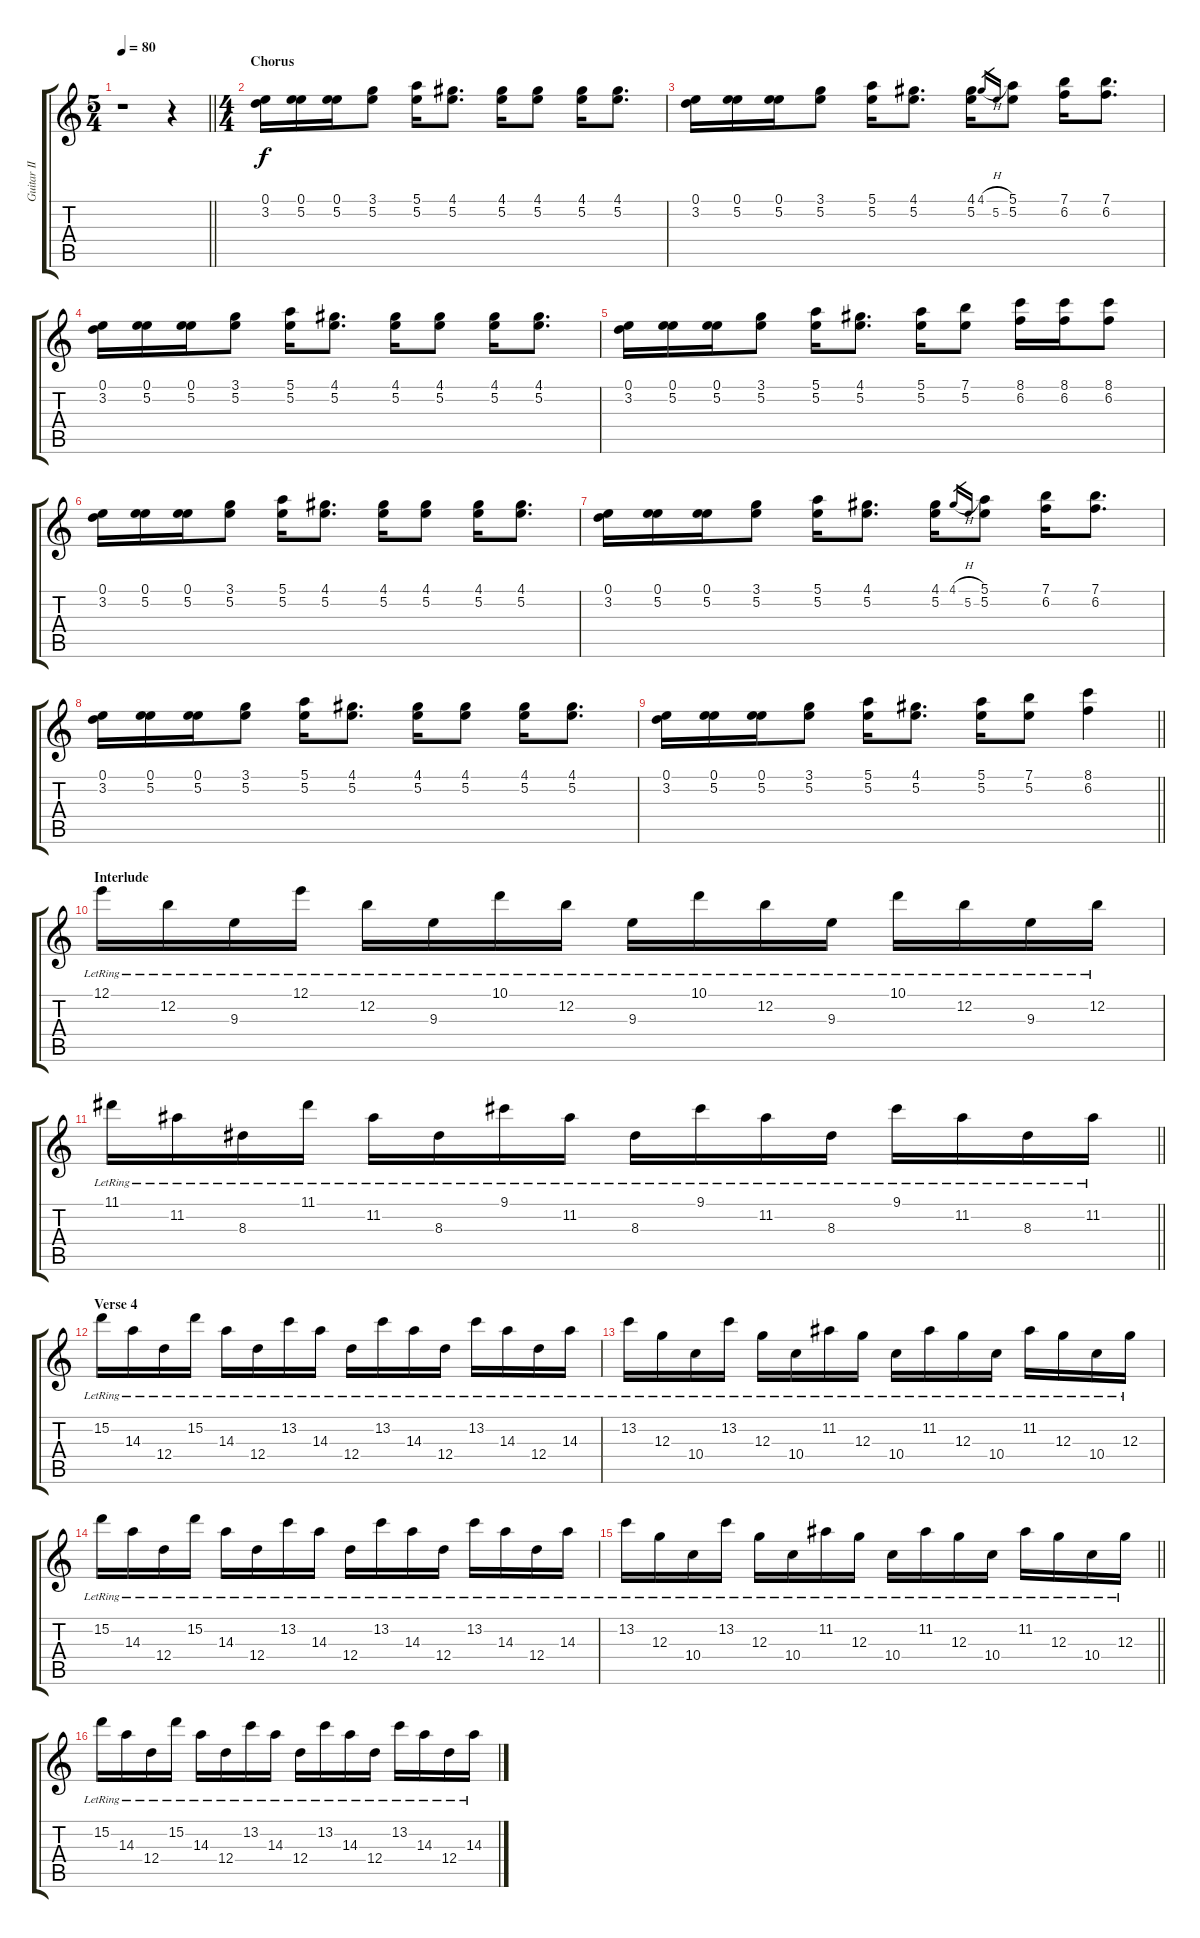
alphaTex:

\track ("Guitar II" "Guitar II") {instrument distortionguitar}
\staff {score tabs}
\tuning (E4 B3 G3 D3 A2 E2) {hide}
\ts (5 4)
\tempo 80
\clef g2
\barLineRight lightlight
\ks c
r.1{dy f} r.4 |
\ts (4 4)
\section ("" "Chorus")
(0.1 3.2).16 (0.1 5.2).16 (0.1 5.2).16 (3.1 5.2).8 (5.1 5.2).16 (4.1 5.2).8{d} (4.1 5.2).16 (4.1 5.2).8 (4.1 5.2).16 (4.1 5.2).8{d} |
(0.1 3.2).16 (0.1 5.2).16 (0.1 5.2).16 (3.1 5.2).8 (5.1 5.2).16 (4.1 5.2).8{d} (4.1 5.2).16 4.1{h}.16{gr} 5.2.16{gr} (5.1 5.2).8 (7.1 6.2).16 (7.1 6.2).8{d} |
(0.1 3.2).16 (0.1 5.2).16 (0.1 5.2).16 (3.1 5.2).8 (5.1 5.2).16 (4.1 5.2).8{d} (4.1 5.2).16 (4.1 5.2).8 (4.1 5.2).16 (4.1 5.2).8{d} |
(0.1 3.2).16 (0.1 5.2).16 (0.1 5.2).16 (3.1 5.2).8 (5.1 5.2).16 (4.1 5.2).8{d} (5.1 5.2).16 (7.1 5.2).8 (8.1 6.2).16 (8.1 6.2).16 (8.1 6.2).8 |
(0.1 3.2).16 (0.1 5.2).16 (0.1 5.2).16 (3.1 5.2).8 (5.1 5.2).16 (4.1 5.2).8{d} (4.1 5.2).16 (4.1 5.2).8 (4.1 5.2).16 (4.1 5.2).8{d} |
(0.1 3.2).16 (0.1 5.2).16 (0.1 5.2).16 (3.1 5.2).8 (5.1 5.2).16 (4.1 5.2).8{d} (4.1 5.2).16 4.1{h}.16{gr} 5.2.16{gr} (5.1 5.2).8 (7.1 6.2).16 (7.1 6.2).8{d} |
(0.1 3.2).16 (0.1 5.2).16 (0.1 5.2).16 (3.1 5.2).8 (5.1 5.2).16 (4.1 5.2).8{d} (4.1 5.2).16 (4.1 5.2).8 (4.1 5.2).16 (4.1 5.2).8{d} |
\barLineRight lightlight
(0.1 3.2).16 (0.1 5.2).16 (0.1 5.2).16 (3.1 5.2).8 (5.1 5.2).16 (4.1 5.2).8{d} (5.1 5.2).16 (7.1 5.2).8 (8.1 6.2).4 |
\section ("" "Interlude")
12.1{lr}.16 12.2{lr}.16 9.3{lr}.16 12.1{lr}.16 12.2{lr}.16 9.3{lr}.16 10.1{lr}.16 12.2{lr}.16 9.3{lr}.16 10.1{lr}.16 12.2{lr}.16 9.3{lr}.16 10.1{lr}.16 12.2{lr}.16 9.3{lr}.16 12.2{lr}.16 |
\barLineRight lightlight
11.1{lr}.16 11.2{lr}.16 8.3{lr}.16 11.1{lr}.16 11.2{lr}.16 8.3{lr}.16 9.1{lr}.16 11.2{lr}.16 8.3{lr}.16 9.1{lr}.16 11.2{lr}.16 8.3{lr}.16 9.1{lr}.16 11.2{lr}.16 8.3{lr}.16 11.2{lr}.16 |
\section ("" "Verse 4")
15.2{lr}.16 14.3{lr}.16 12.4{lr}.16 15.2{lr}.16 14.3{lr}.16 12.4{lr}.16 13.2{lr}.16 14.3{lr}.16 12.4{lr}.16 13.2{lr}.16 14.3{lr}.16 12.4{lr}.16 13.2{lr}.16 14.3{lr}.16 12.4{lr}.16 14.3{lr}.16 |
13.2{lr}.16 12.3{lr}.16 10.4{lr}.16 13.2{lr}.16 12.3{lr}.16 10.4{lr}.16 11.2{lr}.16 12.3{lr}.16 10.4{lr}.16 11.2{lr}.16 12.3{lr}.16 10.4{lr}.16 11.2{lr}.16 12.3{lr}.16 10.4{lr}.16 12.3{lr}.16 |
15.2{lr}.16 14.3{lr}.16 12.4{lr}.16 15.2{lr}.16 14.3{lr}.16 12.4{lr}.16 13.2{lr}.16 14.3{lr}.16 12.4{lr}.16 13.2{lr}.16 14.3{lr}.16 12.4{lr}.16 13.2{lr}.16 14.3{lr}.16 12.4{lr}.16 14.3{lr}.16 |
\barLineRight lightlight
13.2{lr}.16 12.3{lr}.16 10.4{lr}.16 13.2{lr}.16 12.3{lr}.16 10.4{lr}.16 11.2{lr}.16 12.3{lr}.16 10.4{lr}.16 11.2{lr}.16 12.3{lr}.16 10.4{lr}.16 11.2{lr}.16 12.3{lr}.16 10.4{lr}.16 12.3{lr}.16 |
\section ("" "")
15.2{lr}.16 14.3{lr}.16 12.4{lr}.16 15.2{lr}.16 14.3{lr}.16 12.4{lr}.16 13.2{lr}.16 14.3{lr}.16 12.4{lr}.16 13.2{lr}.16 14.3{lr}.16 12.4{lr}.16 13.2{lr}.16 14.3{lr}.16 12.4{lr}.16 14.3{lr}.16
